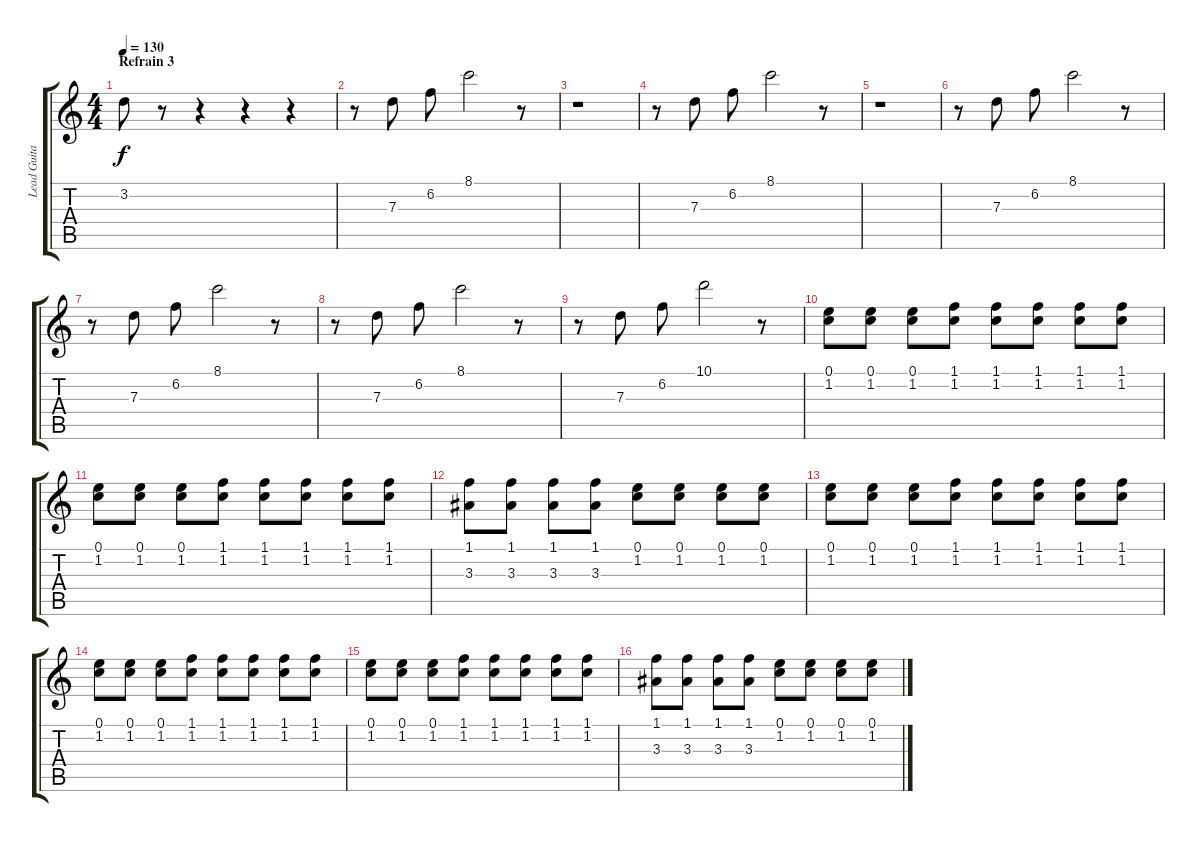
\track ("Lead Guitar" "Lead Guita") {instrument electricguitarclean}
\staff {score tabs}
\tuning (E4 B3 G3 D3 A2 E2) {hide}
\ts (4 4)
\section ("" "Refrain 3")
\tempo 130
\clef g2
\ks c
3.2.8{dy f} r.8 r.4 r.4 r.4 |
r.8 7.3.8 6.2.8 8.1.2 r.8 |
r.1 |
r.8 7.3.8 6.2.8 8.1.2 r.8 |
r.1 |
r.8 7.3.8 6.2.8 8.1.2 r.8 |
r.8 7.3.8 6.2.8 8.1.2 r.8 |
r.8 7.3.8 6.2.8 8.1.2 r.8 |
r.8 7.3.8 6.2.8 10.1.2 r.8 |
(0.1 1.2).8 (0.1 1.2).8 (0.1 1.2).8 (1.1 1.2).8 (1.1 1.2).8 (1.1 1.2).8 (1.1 1.2).8 (1.1 1.2).8 |
(0.1 1.2).8 (0.1 1.2).8 (0.1 1.2).8 (1.1 1.2).8 (1.1 1.2).8 (1.1 1.2).8 (1.1 1.2).8 (1.1 1.2).8 |
(1.1 3.3).8 (1.1 3.3).8 (1.1 3.3).8 (1.1 3.3).8 (0.1 1.2).8 (0.1 1.2).8 (0.1 1.2).8 (0.1 1.2).8 |
(0.1 1.2).8 (0.1 1.2).8 (0.1 1.2).8 (1.1 1.2).8 (1.1 1.2).8 (1.1 1.2).8 (1.1 1.2).8 (1.1 1.2).8 |
(0.1 1.2).8 (0.1 1.2).8 (0.1 1.2).8 (1.1 1.2).8 (1.1 1.2).8 (1.1 1.2).8 (1.1 1.2).8 (1.1 1.2).8 |
(0.1 1.2).8 (0.1 1.2).8 (0.1 1.2).8 (1.1 1.2).8 (1.1 1.2).8 (1.1 1.2).8 (1.1 1.2).8 (1.1 1.2).8 |
(1.1 3.3).8 (1.1 3.3).8 (1.1 3.3).8 (1.1 3.3).8 (0.1 1.2).8 (0.1 1.2).8 (0.1 1.2).8 (0.1 1.2).8
